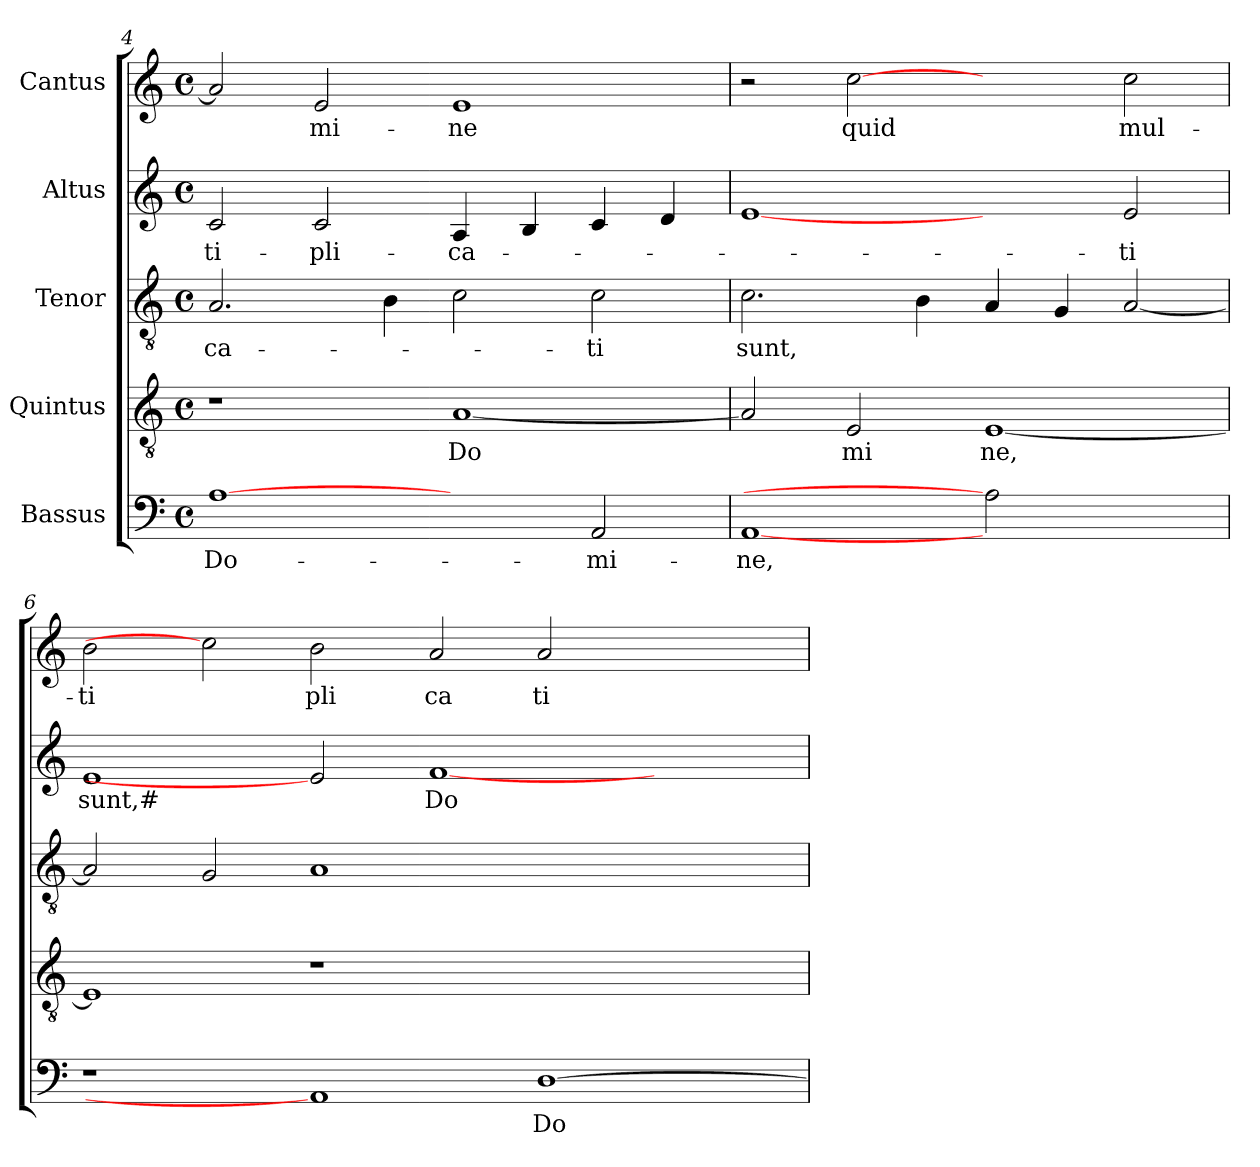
**kern	**text	**kern	**text	**kern	**text	**kern	**text	**kern	**text
*part5	*part5	*part4	*part4	*part3	*part3	*part2	*part2	*part1	*part1
*staff5	*staff5	*staff4	*staff4	*staff3	*staff3	*staff2	*staff2	*staff1	*staff1
*I"Bassus	*	*I"Quintus	*	*I"Tenor	*	*I"Altus	*	*I"Cantus	*
*clefF4	*	*clefGv2	*	*clefGv2	*	*clefG2	*	*clefG2	*
*M4/4	*	*M4/4	*	*M4/4	*	*M4/4	*	*M4/4	*
*met(c)	*	*met(c)	*	*met(c)	*	*met(c)	*	*met(c)	*
=4	=4	=4	=4	=4	=4	=4	=4	=4	=4
!	!LO:LY:b:cj	!	!	!	!LO:LY:b:cj	!	!LO:LY:b:cj	!	!
[1A	Do-	1r	.	2.A/	-ca-	2c/	-ti-	2a/]	.
!	!	!	!	!	!	!	!LO:LY:b:cj	!	!LO:LY:b:cj
.	.	.	.	.	.	2c/	-pli-	2e/	-mi-
.	.	.	.	4B\	.	.	.	.	.
!	!	!	!LO:LY:b:cj	!	!	!	!LO:LY:b:cj	!	!LO:LY:b:cj
2ryy	.	[<1A	Do	2c\	.	4A/	-ca-	1e	-ne
.	.	.	.	.	.	4B/	.	.	.
!	!LO:LY:b:cj	!	!	!	!LO:LY:b:cj	!	!	!	!
2AA/	-mi-	.	.	2c\	-ti	4c/	.	.	.
.	.	.	.	.	.	4d/	.	.	.
=5	=5	=5	=5	=5	=5	=5	=5	=5	=5
!	!LO:LY:b:cj	!	!	!	!LO:LY:b	!	!	!	!
[1AA	-ne,	2A/]	.	2.c\	sunt,	[1e	.	2r	.
!	!	!	!LO:LY:b:cj	!	!	!	!	!	!LO:LY:b:cj
.	.	2E/	mi	.	.	.	.	[2cc	quid
.	.	.	.	4B\	.	.	.	.	.
!	!	!	!LO:LY:b:cj	!	!	!	!	!	!
2A]	.	[>1E	ne,	4A/	.	2ryy	.	2ryy	.
.	.	.	.	4G/	.	.	.	.	.
!	!	!	!	!	!	!	!LO:LY:b:cj	!	!LO:LY:b:cj
2ryy	.	.	.	[>2A/	.	2e/	-ti	2cc\	mul-
!!LO:LB:g=z
=6	=6	=6	=6	=6	=6	=6	=6	=6	=6
!	!	!	!	!	!	!	!LO:LY:b:cj	!	!LO:LY:b:cj
*	*	*^	*	*	*	*	*	*	*
1r	.	1E]	64ryy	.	2A/]	.	1e	sunt,#	2b\	-ti
.	.	.	1ryy	.	.	.	.	.	.	.
.	.	.	.	.	2G/	.	.	.	2cc]	.
!	!	!	!	!	!	!	!	!	!	!LO:LY:b:cj
1AA]	.	1r	.	.	1A	.	2e]	.	2b\	pli
.	.	.	1ryy	.	.	.	.	.	.	.
!	!	!	!	!	!	!	!	!LO:LY:b:cj	!	!LO:LY:b:cj
.	.	.	.	.	.	.	[<1f	Do-	2a/	ca
!	!LO:LY:b:cj	!	!	!	!	!	!	!	!	!LO:LY:b:cj
[>1D	Do-	1ryy	.	.	1ryy	.	.	.	2a/	ti
.	.	.	2ryy	.	.	.	.	.	.	.
.	.	.	.	.	.	.	2ryy	.	2ryy	.
.	.	.	4ryy	.	.	.	.	.	.	.
.	.	.	8...ryy	.	.	.	.	.	.	.
*	*	*v	*v	*	*	*	*	*	*	*
=	=	=	=	=	=	=	=	=	=
*-	*-	*-	*-	*-	*-	*-	*-	*-	*-
